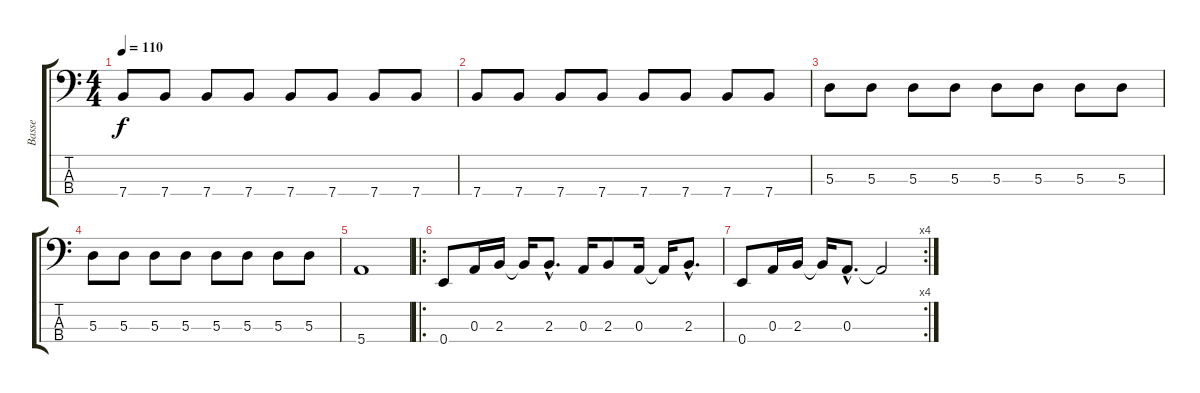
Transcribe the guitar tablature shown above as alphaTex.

\track ("Basse" "Basse") {instrument electricbasspick}
\staff {score tabs}
\tuning (G2 D2 A1 E1) {hide}
\ts (4 4)
\tempo 110
\clef f4
\ks c
7.4.8{dy f} 7.4.8 7.4.8 7.4.8 7.4.8 7.4.8 7.4.8 7.4.8 |
7.4.8 7.4.8 7.4.8 7.4.8 7.4.8 7.4.8 7.4.8 7.4.8 |
5.3.8 5.3.8 5.3.8 5.3.8 5.3.8 5.3.8 5.3.8 5.3.8 |
5.3.8 5.3.8 5.3.8 5.3.8 5.3.8 5.3.8 5.3.8 5.3.8 |
5.4.1 |
\ro
0.4.8 0.3.16 2.3.16 2.3{t}.16 2.3{hac}.8{d} 0.3.16 2.3.8 0.3.16 0.3{t}.16 2.3{hac}.8{d} |
\rc 4
0.4.8 0.3.16 2.3.16 2.3{t}.16 0.3{hac}.8{d} 0.3{t}.2
